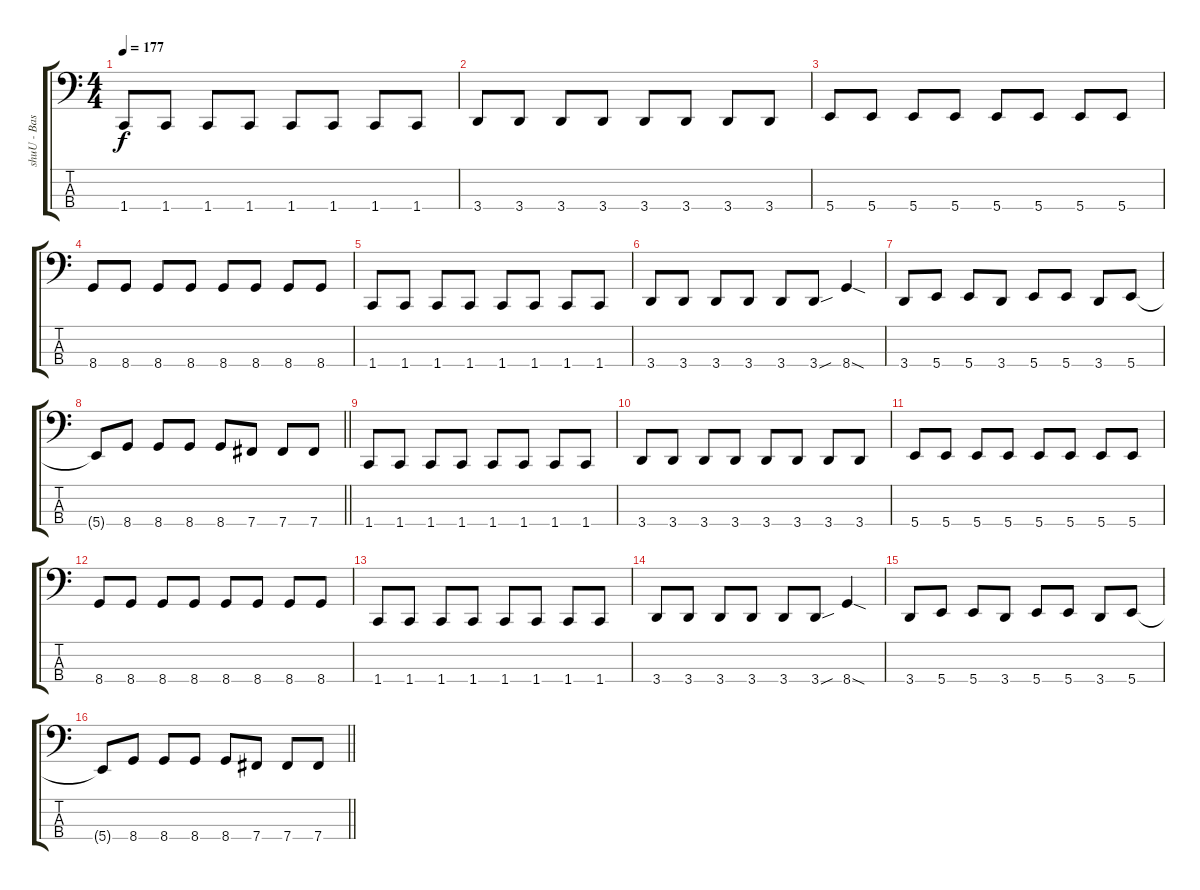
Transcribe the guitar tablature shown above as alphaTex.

\track ("shuU - Bass" "shuU - Bas") {instrument electricbasspick}
\staff {score tabs}
\tuning (E2 B1 Gb1 B0) {hide}
\ts (4 4)
\section ("" "")
\tempo 177
\clef f4
\ks c
1.4.8{dy f} 1.4.8 1.4.8 1.4.8 1.4.8 1.4.8 1.4.8 1.4.8 |
3.4.8 3.4.8 3.4.8 3.4.8 3.4.8 3.4.8 3.4.8 3.4.8 |
5.4.8 5.4.8 5.4.8 5.4.8 5.4.8 5.4.8 5.4.8 5.4.8 |
8.4.8 8.4.8 8.4.8 8.4.8 8.4.8 8.4.8 8.4.8 8.4.8 |
1.4.8 1.4.8 1.4.8 1.4.8 1.4.8 1.4.8 1.4.8 1.4.8 |
3.4.8 3.4.8 3.4.8 3.4.8 3.4.8 3.4{sou}.8 8.4{sod}.4 |
3.4.8 5.4.8 5.4.8 3.4.8 5.4.8 5.4.8 3.4.8 5.4.8 |
\barLineRight lightlight
5.4{t}.8 8.4.8 8.4.8 8.4.8 8.4.8 7.4.8 7.4.8 7.4.8 |
\section ("" "")
1.4.8 1.4.8 1.4.8 1.4.8 1.4.8 1.4.8 1.4.8 1.4.8 |
3.4.8 3.4.8 3.4.8 3.4.8 3.4.8 3.4.8 3.4.8 3.4.8 |
5.4.8 5.4.8 5.4.8 5.4.8 5.4.8 5.4.8 5.4.8 5.4.8 |
8.4.8 8.4.8 8.4.8 8.4.8 8.4.8 8.4.8 8.4.8 8.4.8 |
1.4.8 1.4.8 1.4.8 1.4.8 1.4.8 1.4.8 1.4.8 1.4.8 |
3.4.8 3.4.8 3.4.8 3.4.8 3.4.8 3.4{sou}.8 8.4{sod}.4 |
3.4.8 5.4.8 5.4.8 3.4.8 5.4.8 5.4.8 3.4.8 5.4.8 |
\barLineRight lightlight
5.4{t}.8 8.4.8 8.4.8 8.4.8 8.4.8 7.4.8 7.4.8 7.4.8
